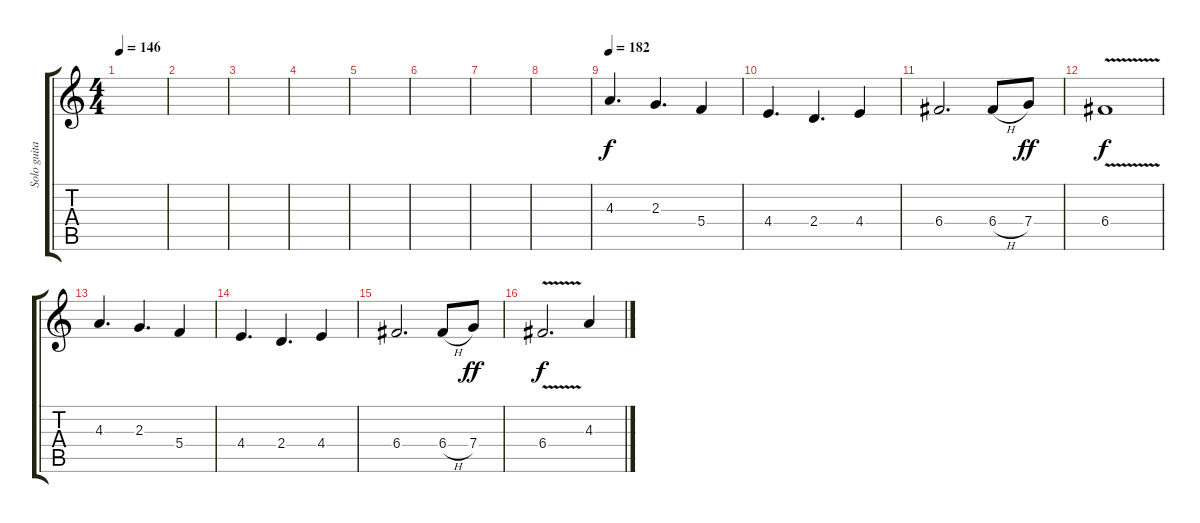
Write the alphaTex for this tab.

\track ("Solo guitar 2" "Solo guita") {instrument distortionguitar}
\staff {score tabs}
\tuning (D4 A3 F3 C3 G2 D2) {hide}
\ts (4 4)
\tempo 146
\clef g2
\ks c
|
|
|
|
|
|
|
|
\tempo 182
4.3.4{d} 2.3.4{d} 5.4.4 |
4.4.4{d} 2.4.4{d} 4.4.4 |
6.4.2{d} 6.4{h}.8 7.4.8{dy ff} |
6.4{v}.1{dy f} |
4.3.4{d} 2.3.4{d} 5.4.4 |
4.4.4{d} 2.4.4{d} 4.4.4 |
6.4.2{d} 6.4{h}.8 7.4.8{dy ff} |
6.4{v}.2{d dy f} 4.3.4
